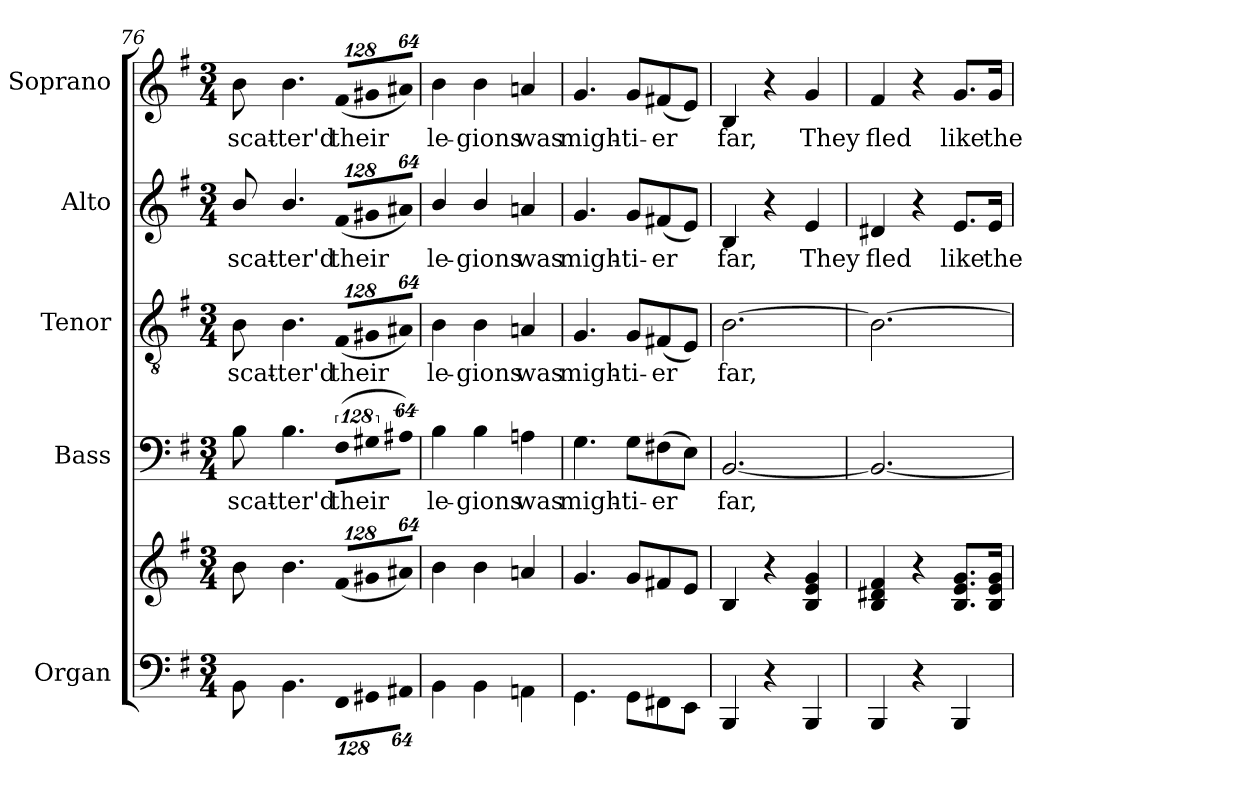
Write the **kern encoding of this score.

**kern	**kern	**kern	**text	**kern	**text	**kern	**text	**kern	**text
*part5	*part5	*part4	*part4	*part3	*part3	*part2	*part2	*part1	*part1
*staff6	*staff5	*staff4	*staff4	*staff3	*staff3	*staff2	*staff2	*staff1	*staff1
*I"Organ	*	*I"Bass	*	*I"Tenor	*	*I"Alto	*	*I"Soprano	*
*I'Org.	*	*I'B.	*	*I'T.	*	*I'A.	*	*I'S.	*
*clefF4	*clefG2	*clefF4	*	*clefGv2	*	*clefG2	*	*clefG2	*
*	*	*	*	*ITrd7c12	*	*	*	*	*
*k[f#]	*k[f#]	*k[f#]	*	*k[f#]	*	*k[f#]	*	*k[f#]	*
*G:	*G:	*G:	*	*G:	*	*G:	*	*G:	*
*M3/4	*M3/4	*M3/4	*	*M3/4	*	*M3/4	*	*M3/4	*
=76	=76	=76	=76	=76	=76	=76	=76	=76	=76
!	!	!	!LO:LY:b:color=#000000	!	!	!	!	!	!
!	!	!	!	!	!LO:LY:b:color=#000000	!	!	!	!
!	!	!	!	!	!	!	!LO:LY:b:color=#000000	!	!
!	!	!	!	!	!	!	!	!	!LO:LY:b:color=#000000
8BBi\	8bi\	8Bi\	scat-	8BBi\	scat-	8bi/	scat-	8bi\	scat-
!	!	!	!LO:LY:b:color=#000000	!	!	!	!	!	!
!	!	!	!	!	!LO:LY:b:color=#000000	!	!	!	!
!	!	!	!	!	!	!	!LO:LY:b:color=#000000	!	!
!	!	!	!	!	!	!	!	!	!LO:LY:b:color=#000000
4.BBi\	4.bi\	4.Bi\	-ter'd	4.BBi\	-ter'd	4.bi/	-ter'd	4.bi\	-ter'd
*Xbrackettup	*	*	*	*	*	*	*	*	*
!LO:N:vis=8	!	!	!	!	!	!	!	!	!
*	*Xbrackettup	*	*	*	*	*	*	*	*
!	!LO:N:vis=8	!LO:N:vis=8	!	!	!	!	!	!	!
!	!	!	!LO:LY:b:color=#000000	!	!	!	!	!	!
*	*	*	*	*Xbrackettup	*	*	*	*	*
!	!	!	!	!LO:N:vis=8	!	!	!	!	!
!	!	!	!	!	!LO:LY:b:color=#000000	!	!	!	!
*	*	*	*	*	*	*Xbrackettup	*	*	*
!	!	!	!	!	!	!LO:N:vis=8	!	!	!
!	!	!	!	!	!	!	!LO:LY:b:color=#000000	!	!
*	*	*	*	*	*	*	*	*Xbrackettup	*
!	!	!	!	!	!	!	!	!LO:N:vis=8	!
!	!	!	!	!	!	!	!	!	!LO:LY:b:color=#000000
1024%85FF#i\L	(1024%85f#i/L	(1024%85F#i\L	their	(1024%85FF#i/L	their	(1024%85f#i/L	their	(1024%85f#i/L	their
!LO:N:vis=8	!LO:N:vis=8	!LO:N:vis=8	!	!LO:N:vis=8	!	!LO:N:vis=8	!	!LO:N:vis=8	!
1024%85GG#Xi\	1024%85g#Xi/	1024%85G#Xi\	.	1024%85GG#Xi/	.	1024%85g#Xi/	.	1024%85g#Xi/	.
!LO:N:vis=8	!LO:N:vis=8	!LO:N:vis=8	!	!LO:N:vis=8	!	!LO:N:vis=8	!	!LO:N:vis=8	!
512%43AA#Xi\J	512%43a#Xi/J)	512%43A#Xi\J)	.	512%43AA#Xi/J)	.	512%43a#Xi/J)	.	512%43a#Xi/J)	.
!!LO:PB:g=z
=77	=77	=77	=77	=77	=77	=77	=77	=77	=77
!	!	!	!LO:LY:b:color=#000000	!	!	!	!	!	!
!	!	!	!	!	!LO:LY:b:color=#000000	!	!	!	!
!	!	!	!	!	!	!	!LO:LY:b:color=#000000	!	!
!	!	!	!	!	!	!	!	!	!LO:LY:b:color=#000000
4BBi\	4bi\	4Bi\	le-	4BBi\	le-	4bi/	le-	4bi\	le-
!	!	!	!LO:LY:b:color=#000000	!	!	!	!	!	!
!	!	!	!	!	!LO:LY:b:color=#000000	!	!	!	!
!	!	!	!	!	!	!	!LO:LY:b:color=#000000	!	!
!	!	!	!	!	!	!	!	!	!LO:LY:b:color=#000000
4BBi\	4bi\	4Bi\	-gions	4BBi\	-gions	4bi/	-gions	4bi\	-gions
!	!	!	!LO:LY:b:color=#000000	!	!	!	!	!	!
!	!	!	!	!	!LO:LY:b:color=#000000	!	!	!	!
!	!	!	!	!	!	!	!LO:LY:b:color=#000000	!	!
!	!	!	!	!	!	!	!	!	!LO:LY:b:color=#000000
4AAni\	4ani/	4Ani\	was	4AAni/	was	4ani/	was	4ani/	was
=78	=78	=78	=78	=78	=78	=78	=78	=78	=78
!	!	!	!LO:LY:b:color=#000000	!	!	!	!	!	!
!	!	!	!	!	!LO:LY:b:color=#000000	!	!	!	!
!	!	!	!	!	!	!	!LO:LY:b:color=#000000	!	!
!	!	!	!	!	!	!	!	!	!LO:LY:b:color=#000000
4.GGi\	4.gi/	4.Gi\	migh-	4.GGi/	migh-	4.gi/	migh-	4.gi/	migh-
!	!	!	!LO:LY:b:color=#000000	!	!	!	!	!	!
!	!	!	!	!	!LO:LY:b:color=#000000	!	!	!	!
!	!	!	!	!	!	!	!LO:LY:b:color=#000000	!	!
!	!	!	!	!	!	!	!	!	!LO:LY:b:color=#000000
8GGi\L	8gi/L	8Gi\L	-ti-	8GGi/L	-ti-	8gi/L	-ti-	8gi/L	-ti-
!	!	!	!LO:LY:b:color=#000000	!	!	!	!	!	!
!	!	!	!	!	!LO:LY:b:color=#000000	!	!	!	!
!	!	!	!	!	!	!	!LO:LY:b:color=#000000	!	!
!	!	!	!	!	!	!	!	!	!LO:LY:b:color=#000000
8FF#Xi\	8f#Xi/	(8F#Xi\	-er	(8FF#Xi/	-er	(8f#Xi/	-er	(8f#Xi/	-er
8EEi\J	8ei/J	8Ei\J)	.	8EEi/J)	.	8ei/J)	.	8ei/J)	.
=79	=79	=79	=79	=79	=79	=79	=79	=79	=79
!	!	!	!LO:LY:b:color=#000000	!	!	!	!	!	!
!	!	!	!	!	!LO:LY:b:color=#000000	!	!	!	!
!	!	!	!	!	!	!	!LO:LY:b:color=#000000	!	!
!	!	!	!	!	!	!	!	!	!LO:LY:b:color=#000000
4BBBi/	4Bi/	[<2.BBi/	far,	[>2.BBi\	far,	4Bi/	far,	4Bi/	far,
4r	4r	.	.	.	.	4r	.	4r	.
!	!	!	!	!	!	!	!LO:LY:b:color=#000000	!	!
!	!	!	!	!	!	!	!	!	!LO:LY:b:color=#000000
4BBBi/	4Bi/ 4ei 4gi	.	.	.	.	4ei/	They	4gi/	They
=80	=80	=80	=80	=80	=80	=80	=80	=80	=80
!	!	!	!	!	!	!	!LO:LY:b:color=#000000	!	!
!	!	!	!	!	!	!	!	!	!LO:LY:b:color=#000000
4BBBi/	4Bi/ 4d#Xi 4f#i	2.BBi/_<	.	2.BBi\_>	.	4d#Xi/	fled	4f#i/	fled
4r	4r	.	.	.	.	4r	.	4r	.
!	!	!	!	!	!	!	!LO:LY:b:color=#000000	!	!
!	!	!	!	!	!	!	!	!	!LO:LY:b:color=#000000
4BBBi/	8.Bi/ 8.ei 8.giL	.	.	.	.	8.ei/L	like	8.gi/L	like
!	!	!	!	!	!	!	!LO:LY:b:color=#000000	!	!
!	!	!	!	!	!	!	!	!	!LO:LY:b:color=#000000
.	16Bi/ 16ei 16giJk	.	.	.	.	16ei/Jk	the	16gi/Jk	the
=	=	=	=	=	=	=	=	=	=
*-	*-	*-	*-	*-	*-	*-	*-	*-	*-
